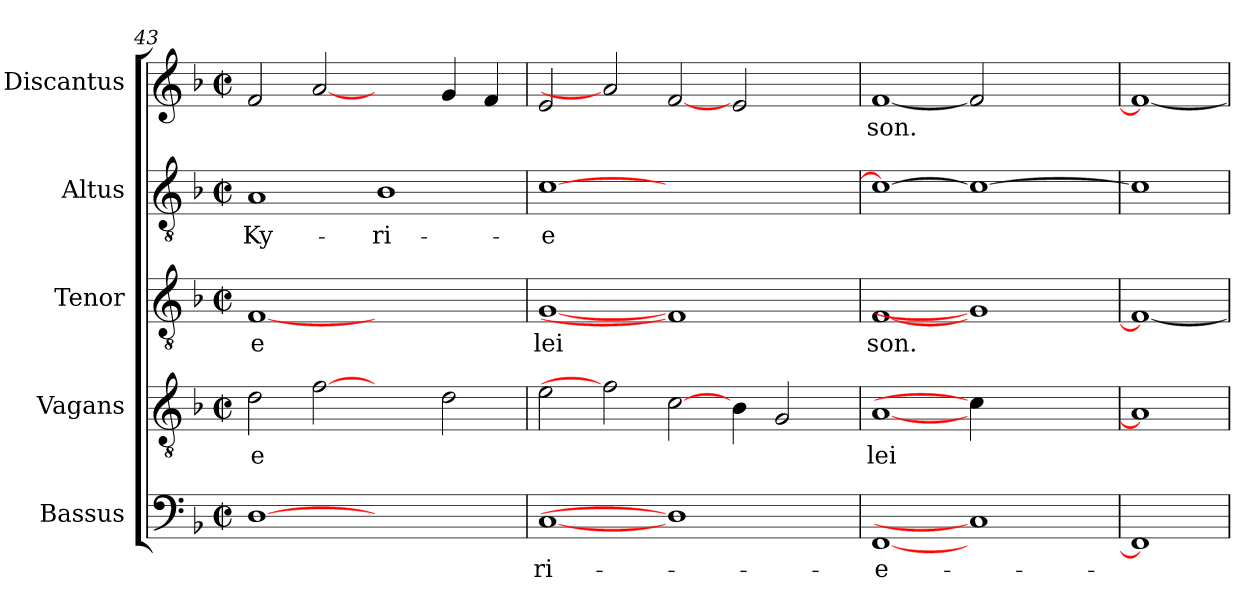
**kern	**text	**kern	**text	**kern	**text	**kern	**text	**kern	**text
*part5	*part5	*part4	*part4	*part3	*part3	*part2	*part2	*part1	*part1
*staff5	*staff5	*staff4	*staff4	*staff3	*staff3	*staff2	*staff2	*staff1	*staff1
*I"Bassus	*	*I"Vagans	*	*I"Tenor	*	*I"Altus	*	*I"Discantus	*
*clefF4	*	*clefGv2	*	*clefGv2	*	*clefGv2	*	*clefG2	*
*k[b-]	*	*k[b-]	*	*k[b-]	*	*k[b-]	*	*k[b-]	*
*F:	*	*F:	*	*F:	*	*F:	*	*F:	*
*M2/2	*	*M2/2	*	*M2/2	*	*M2/2	*	*M2/2	*
*met(c|)	*	*met(c|)	*	*met(c|)	*	*met(c|)	*	*met(c|)	*
=43	=43	=43	=43	=43	=43	=43	=43	=43	=43
!	!LO:LY:b:cj	!	!LO:LY:b:cj	!	!LO:LY:b:cj	!	!LO:LY:b:cj	!	!LO:LY:b:cj
[1D	--	2d\	e	[1F	e	1A	Ky-	2f/	.
!	!	!	!LO:LY:b:cj	!	!	!	!	!	!LO:LY:b:cj
.	.	[2f	.	.	.	.	.	[2a	.
!	!	!	!	!	!	!	!LO:LY:b:cj	!	!
1ryy	.	2ryy	.	1ryy	.	1B-	-ri-	2ryy	.
!	!	!	!LO:LY:b:cj	!	!	!	!	!	!LO:LY:b:cj
.	.	2d\	.	.	.	.	.	4g/	.
!	!	!	!	!	!	!	!	!	!LO:LY:b:cj
.	.	.	.	.	.	.	.	4f/	.
=44	=44	=44	=44	=44	=44	=44	=44	=44	=44
!	!LO:LY:b:cj	!	!LO:LY:b:cj	!	!LO:LY:b:cj	!	!LO:LY:b:cj	!	!LO:LY:b:cj
[1C	-ri-	2e\	.	[1G	lei	[>1c	-e-	2e/	.
.	.	2f]	.	.	.	.	.	2a]	.
!	!	!	!LO:LY:b:cj	!	!	!	!	!	!LO:LY:b:cj
1D]	.	[2c\	.	1F]	.	1ryy	.	[2f	.
!	!	!	!LO:LY:b:cj	!	!	!	!	!	!LO:LY:b:cj
.	.	4B-\	.	.	.	.	.	2e/	.
!	!	!	!LO:LY:b:cj	!	!	!	!	!	!
.	.	2G/	.	.	.	.	.	.	.
4ryy	.	.	.	4ryy	.	4ryy	.	4ryy	.
=45	=45	=45	=45	=45	=45	=45	=45	=45	=45
!	!LO:LY:b:cj	!	!LO:LY:b:cj	!	!LO:LY:b:cj	!	!LO:LY:b:cj	!	!LO:LY:b:cj
[1FF	-e-	[1A	lei	[<1F	son.	1c_	--	[<1f	son.
1C]	.	4c\]	.	1G]	.	1c_	.	2f]	.
.	.	2.ryy	.	.	.	.	.	.	.
.	.	.	.	.	.	.	.	2ryy	.
=46	=46	=46	=46	=46	=46	=46	=46	=46	=46
1FF]	.	1A]	.	1F_	.	1c]	.	1f_	.
=	=	=	=	=	=	=	=	=	=
*-	*-	*-	*-	*-	*-	*-	*-	*-	*-
